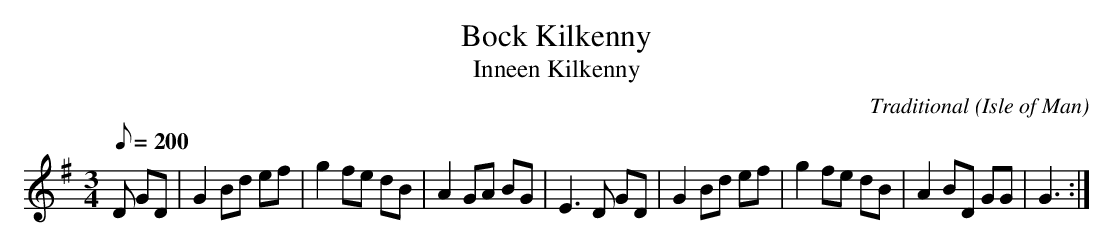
X:1
T:Bock Kilkenny
T:Inneen Kilkenny
C:Traditional
O:Isle of Man
M:3/4
L:1/8
Q:200
K:G
D GD|G2 Bd ef|g2 fe dB|A2 GA BG|E3D GD|G2 Bd ef|g2 fe dB|A2 BD GG|G3:|
